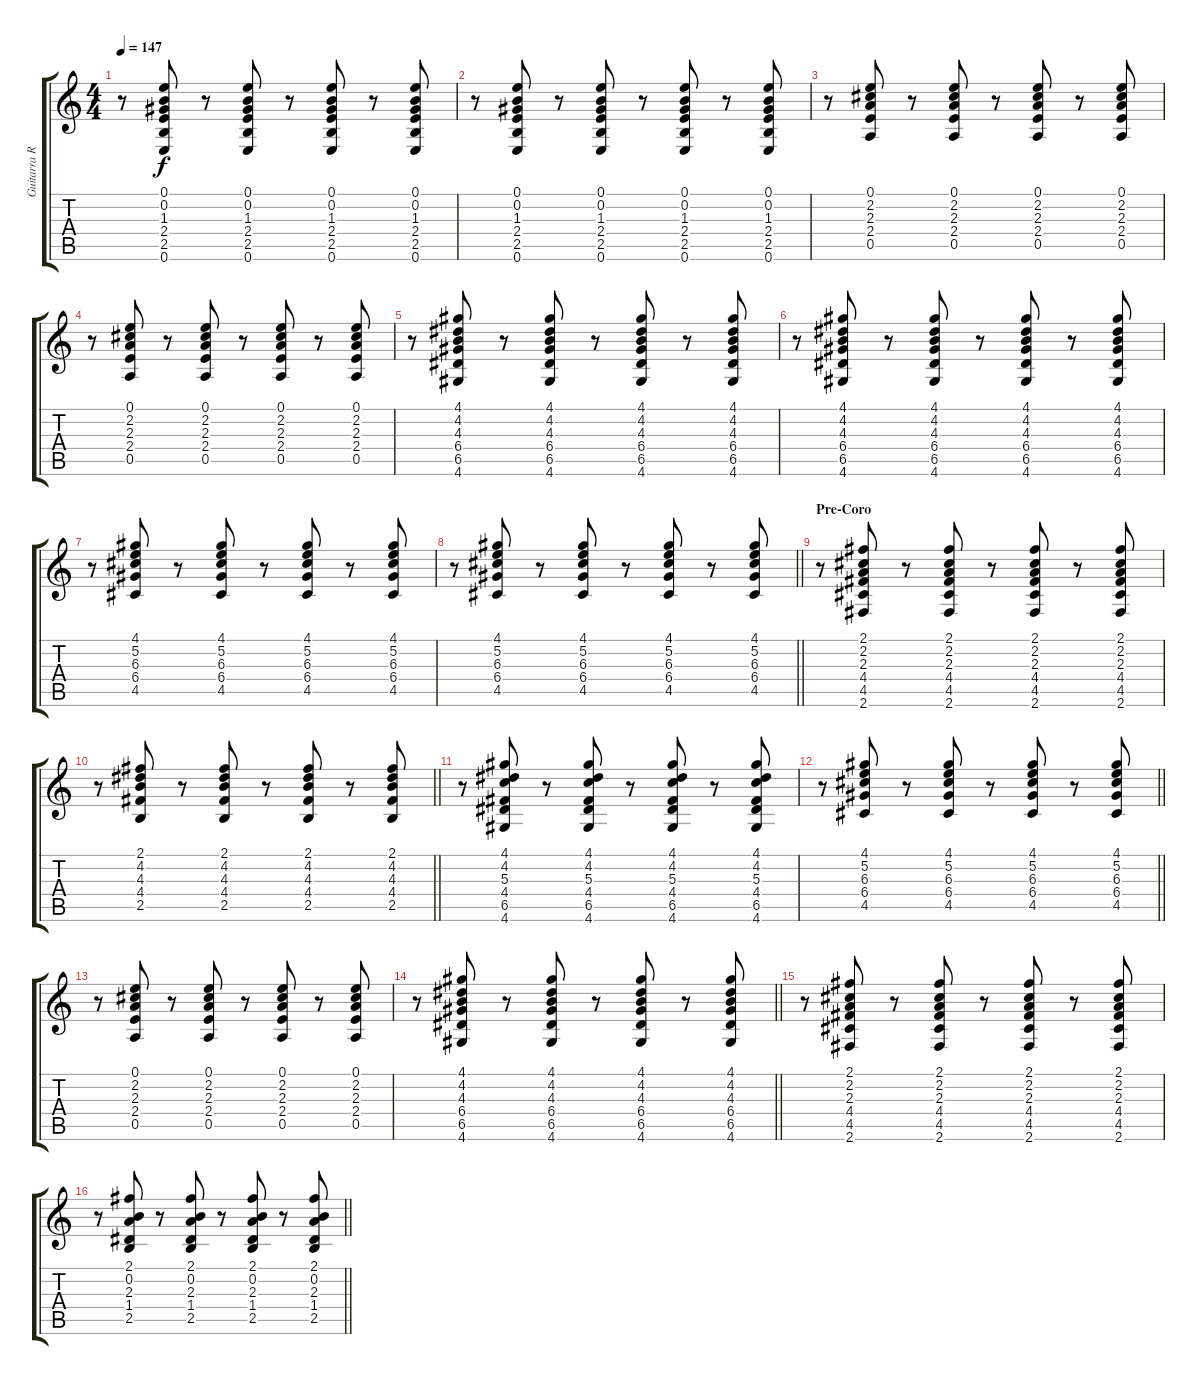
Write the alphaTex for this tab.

\track ("Guitarra Ritmica" "Guitarra R") {instrument electricguitarclean}
\staff {score tabs}
\tuning (E4 B3 G3 D3 A2 E2) {hide}
\ts (4 4)
\section ("" "")
\tempo 147
\clef g2
\ks c
r.8{dy f} (0.1 0.2 1.3 2.4 2.5 0.6).8 r.8 (0.1 0.2 1.3 2.4 2.5 0.6).8 r.8 (0.1 0.2 1.3 2.4 2.5 0.6).8 r.8 (0.1 0.2 1.3 2.4 2.5 0.6).8 |
r.8 (0.1 0.2 1.3 2.4 2.5 0.6).8 r.8 (0.1 0.2 1.3 2.4 2.5 0.6).8 r.8 (0.1 0.2 1.3 2.4 2.5 0.6).8 r.8 (0.1 0.2 1.3 2.4 2.5 0.6).8 |
r.8 (0.1 2.2 2.3 2.4 0.5).8 r.8 (0.1 2.2 2.3 2.4 0.5).8 r.8 (0.1 2.2 2.3 2.4 0.5).8 r.8 (0.1 2.2 2.3 2.4 0.5).8 |
r.8 (0.1 2.2 2.3 2.4 0.5).8 r.8 (0.1 2.2 2.3 2.4 0.5).8 r.8 (0.1 2.2 2.3 2.4 0.5).8 r.8 (0.1 2.2 2.3 2.4 0.5).8 |
r.8 (4.1 4.2 4.3 6.4 6.5 4.6).8 r.8 (4.1 4.2 4.3 6.4 6.5 4.6).8 r.8 (4.1 4.2 4.3 6.4 6.5 4.6).8 r.8 (4.1 4.2 4.3 6.4 6.5 4.6).8 |
r.8 (4.1 4.2 4.3 6.4 6.5 4.6).8 r.8 (4.1 4.2 4.3 6.4 6.5 4.6).8 r.8 (4.1 4.2 4.3 6.4 6.5 4.6).8 r.8 (4.1 4.2 4.3 6.4 6.5 4.6).8 |
r.8 (4.1 5.2 6.3 6.4 4.5).8 r.8 (4.1 5.2 6.3 6.4 4.5).8 r.8 (4.1 5.2 6.3 6.4 4.5).8 r.8 (4.1 5.2 6.3 6.4 4.5).8 |
\barLineRight lightlight
r.8 (4.1 5.2 6.3 6.4 4.5).8 r.8 (4.1 5.2 6.3 6.4 4.5).8 r.8 (4.1 5.2 6.3 6.4 4.5).8 r.8 (4.1 5.2 6.3 6.4 4.5).8 |
\section ("" "Pre-Coro")
r.8 (2.1 2.2 2.3 4.4 4.5 2.6).8 r.8 (2.1 2.2 2.3 4.4 4.5 2.6).8 r.8 (2.1 2.2 2.3 4.4 4.5 2.6).8 r.8 (2.1 2.2 2.3 4.4 4.5 2.6).8 |
\barLineRight lightlight
r.8 (2.1 4.2 4.3 4.4 2.5).8 r.8 (2.1 4.2 4.3 4.4 2.5).8 r.8 (2.1 4.2 4.3 4.4 2.5).8 r.8 (2.1 4.2 4.3 4.4 2.5).8 |
r.8 (4.1 4.2 5.3 4.4 6.5 4.6).8 r.8 (4.1 4.2 5.3 4.4 6.5 4.6).8 r.8 (4.1 4.2 5.3 4.4 6.5 4.6).8 r.8 (4.1 4.2 5.3 4.4 6.5 4.6).8 |
\barLineRight lightlight
r.8 (4.1 5.2 6.3 6.4 4.5).8 r.8 (4.1 5.2 6.3 6.4 4.5).8 r.8 (4.1 5.2 6.3 6.4 4.5).8 r.8 (4.1 5.2 6.3 6.4 4.5).8 |
r.8 (0.1 2.2 2.3 2.4 0.5).8 r.8 (0.1 2.2 2.3 2.4 0.5).8 r.8 (0.1 2.2 2.3 2.4 0.5).8 r.8 (0.1 2.2 2.3 2.4 0.5).8 |
\barLineRight lightlight
r.8 (4.1 4.2 4.3 6.4 6.5 4.6).8 r.8 (4.1 4.2 4.3 6.4 6.5 4.6).8 r.8 (4.1 4.2 4.3 6.4 6.5 4.6).8 r.8 (4.1 4.2 4.3 6.4 6.5 4.6).8 |
r.8 (2.1 2.2 2.3 4.4 4.5 2.6).8 r.8 (2.1 2.2 2.3 4.4 4.5 2.6).8 r.8 (2.1 2.2 2.3 4.4 4.5 2.6).8 r.8 (2.1 2.2 2.3 4.4 4.5 2.6).8 |
\barLineRight lightlight
r.8 (2.1 0.2 2.3 1.4 2.5).8 r.8 (2.1 0.2 2.3 1.4 2.5).8 r.8 (2.1 0.2 2.3 1.4 2.5).8 r.8 (2.1 0.2 2.3 1.4 2.5).8
